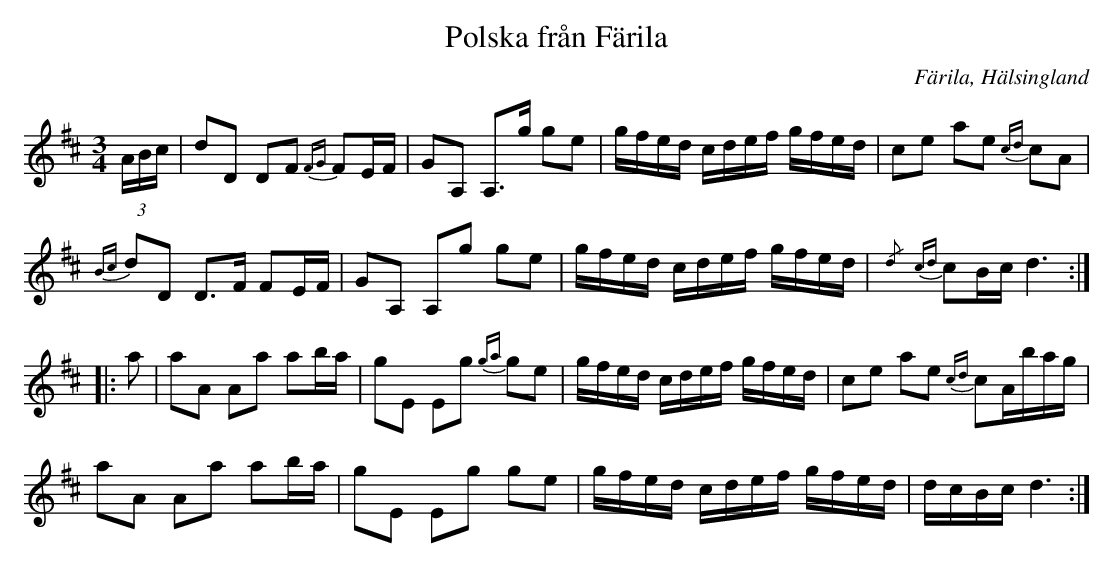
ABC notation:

X:1
T:Polska från Färila
O:Färila, Hälsingland
M:3/4
L:1/16
U:t=turn
K:D
(3ABc | d2D2 D2F2 {FG}F2EF | G2A,2 A,2>g2 g2e2 | gfed cdef gfed | c2e2 a2e2 {cd}c2A2 |
{Bc}d2D2 D2>F2 F2EF | G2A,2 A,2g2 g2e2 | gfed cdef gfed | {/d}{cd}c2Bc d6 ::
a2 | a2A2 A2a2 a2ba | g2E2 E2g2 {ga}g2e2 | gfed cdef gfed | c2e2 a2e2 {cd}c2A5/6b3/6a2/6g2/6 |
a2A2 A2a2 a2ba | g2E2 E2g2 g2e2 | gfed cdef gfed | dcBc d6 :|
